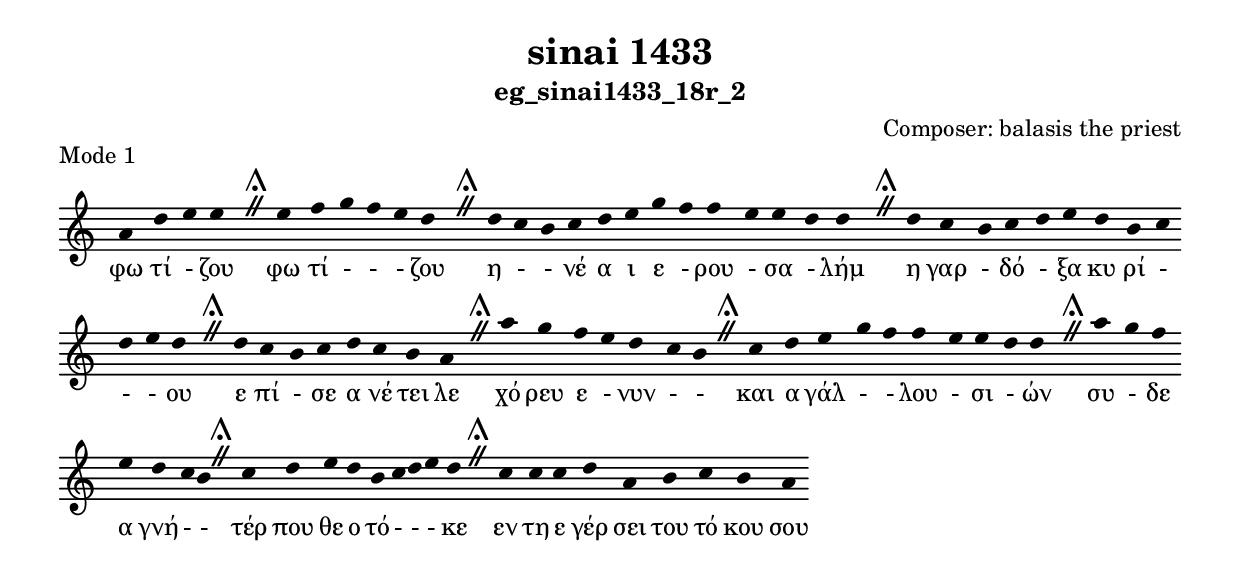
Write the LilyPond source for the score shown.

\include "gregorian.ly"

	\header {
 	  title = "sinai 1433"
	  subtitle = "eg_sinai1433_18r_2"
	  composer = "Composer: balasis the priest"
	  piece = "Mode 1"
	}

	chant = {
	  a'4 d''4 e''4 e''4 \divisioMaior
 e''4 f''4 g''4 f''4 e''4 d''4 \divisioMaior
 d''4 c''4 b'4 c''4 d''4 e''4 g''4 f''4 f''4 e''4 e''4 d''4 d''4 \divisioMaior
 d''4 c''4 b'4 c''4 d''4 e''4 d''4 b'4 c''4 d''4 e''4 d''4 \divisioMaior
 d''4 c''4 b'4 c''4 d''4 c''4 b'4 a'4 \divisioMaior
 a''4 g''4 f''4 e''4 d''4 c''4 b'4 \divisioMaior
 c''4 d''4 e''4 g''4 f''4 f''4 e''4 e''4 d''4 d''4 \divisioMaior
 a''4 g''4 f''4 e''4 d''4 c''4 b'4 \divisioMaior
 c''4 d''4 e''4 d''4 b'4 c''4 d''4 e''4 d''4 \divisioMaior
 c''4 c''4 c''4 d''4 a'4 b'4 c''4 b'4 a'4\finalis
	}

	verba = \lyricmode {φω τί - ζου 
φω τί -  -  - ζου 
η -  - νέ α ι ε - ρου - σα - λήμ 
η γαρ - δό - ξα κυ ρί -  -  - ου 
ε πί - σε α νέ τει λε 
χό ρευ ε - νυν -  - 
και α γάλ -  - λου - σι - ών 
συ - δε α γνή -  - 
τέρ που θε ο τό -  -  - κε 
εν τη ε γέρ σει του τό κου σου 
	}


	\score {
	  \new Staff <<
	  \new Voice = "melody" \chant
	  \new Lyrics = "one" \lyricsto melody \verba
	  >>
	  \layout {
	    \context {
	      \Staff
	      \remove "Time_signature_engraver"
	      \remove "Bar_engraver"
	    }
	    \context {
	      \Voice
	      \remove "Stem_engraver"
	    }
	  }
	}